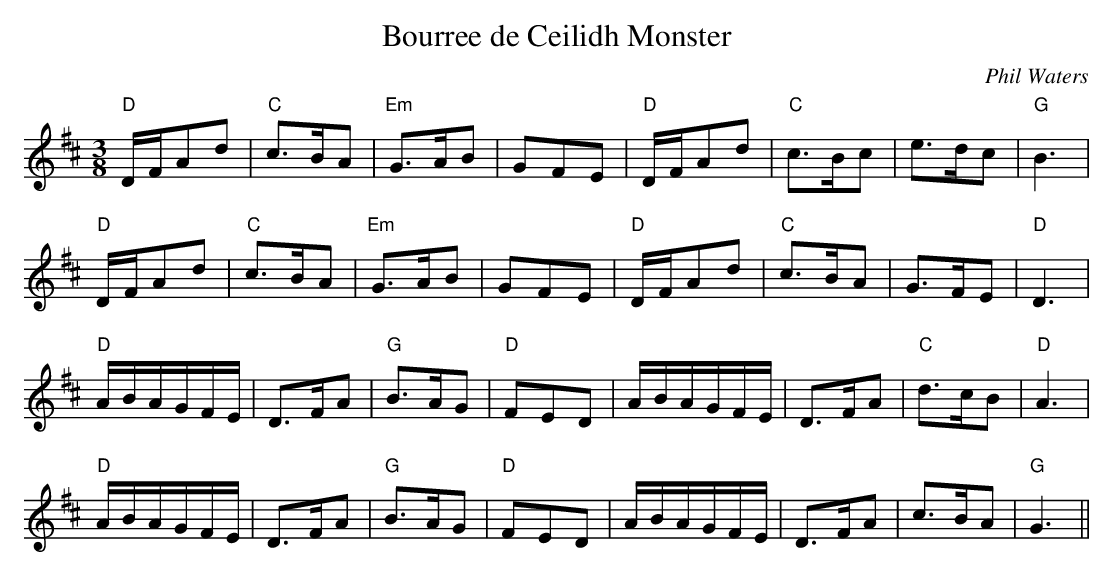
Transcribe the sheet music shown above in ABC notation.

X:1
T:Bourree de Ceilidh Monster
C:Phil Waters
E:14
L:1/16
M:3/8
K:D major
"D"DFA2d2|"C"c3BA2|"Em"G3AB2|G2F2E2|"D"DFA2d2|"C"c3Bc2|e3dc2|"G"B6|*
"D"DFA2d2|"C"c3BA2|"Em"G3AB2|G2F2E2|"D"DFA2d2|"C"c3BA2|G3FE2|"D"D6|*
"D"ABAGFE|D3FA2|"G"B3AG2|"D"F2E2D2|ABAGFE|D3FA2|"C"d3cB2|"D"A6|*
"D"ABAGFE|D3FA2|"G"B3AG2|"D"F2E2D2|ABAGFE|D3FA2|c3BA2|"G"G6||**
